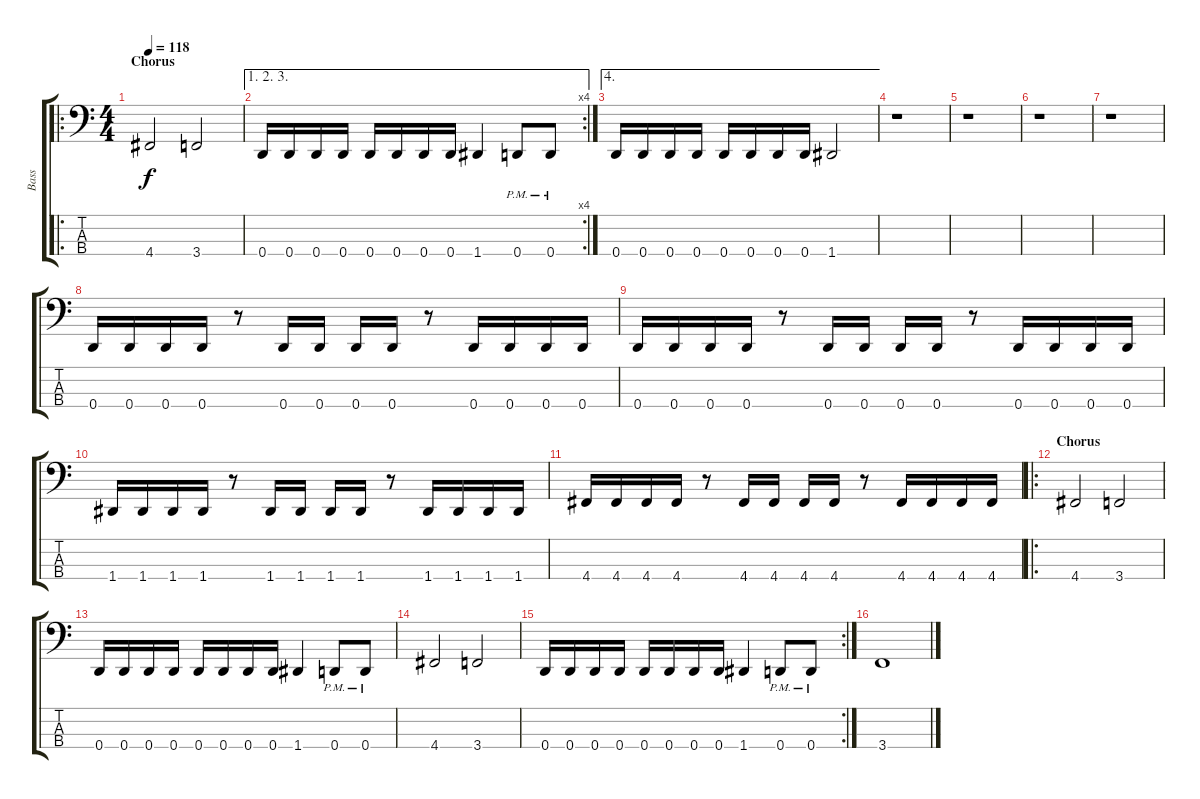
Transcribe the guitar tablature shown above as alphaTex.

\track ("Bass" "Bass") {instrument electricbasspick}
\staff {score tabs}
\tuning (F2 C2 G1 D1) {hide}
\ro
\ts (4 4)
\section ("" "Chorus")
\tempo 118
\clef f4
\ks c
4.4.2{dy f} 3.4.2 |
\ae (1 2 3)
\rc 4
0.4.16 0.4.16 0.4.16 0.4.16 0.4.16 0.4.16 0.4.16 0.4.16 1.4.4 0.4{pm}.8 0.4{pm}.8 |
\ae 4
0.4.16 0.4.16 0.4.16 0.4.16 0.4.16 0.4.16 0.4.16 0.4.16 1.4.2 |
r.1 |
r.1 |
r.1 |
r.1 |
0.4.16 0.4.16 0.4.16 0.4.16 r.8 0.4.16 0.4.16 0.4.16 0.4.16 r.8 0.4.16 0.4.16 0.4.16 0.4.16 |
0.4.16 0.4.16 0.4.16 0.4.16 r.8 0.4.16 0.4.16 0.4.16 0.4.16 r.8 0.4.16 0.4.16 0.4.16 0.4.16 |
1.4.16 1.4.16 1.4.16 1.4.16 r.8 1.4.16 1.4.16 1.4.16 1.4.16 r.8 1.4.16 1.4.16 1.4.16 1.4.16 |
4.4.16 4.4.16 4.4.16 4.4.16 r.8 4.4.16 4.4.16 4.4.16 4.4.16 r.8 4.4.16 4.4.16 4.4.16 4.4.16 |
\ro
\section ("" "Chorus")
4.4.2 3.4.2 |
0.4.16 0.4.16 0.4.16 0.4.16 0.4.16 0.4.16 0.4.16 0.4.16 1.4.4 0.4{pm}.8 0.4{pm}.8 |
4.4.2 3.4.2 |
\rc 2
0.4.16 0.4.16 0.4.16 0.4.16 0.4.16 0.4.16 0.4.16 0.4.16 1.4.4 0.4{pm}.8 0.4{pm}.8 |
3.4.1
